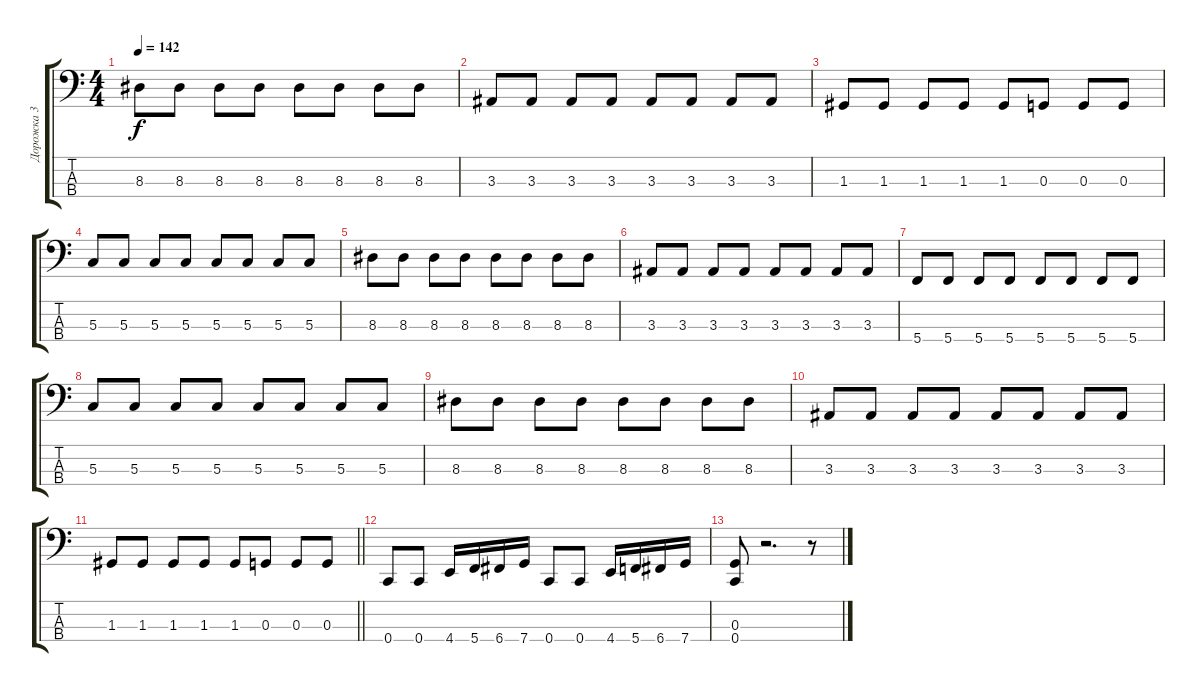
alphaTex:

\track ("Дорожка 3" "Дорожка 3") {instrument electricbassfinger}
\staff {score tabs}
\tuning (F2 C2 G1 C1) {hide}
\ts (4 4)
\tempo 142
\clef f4
\ks c
8.3.8{dy f} 8.3.8 8.3.8 8.3.8 8.3.8 8.3.8 8.3.8 8.3.8 |
3.3.8 3.3.8 3.3.8 3.3.8 3.3.8 3.3.8 3.3.8 3.3.8 |
1.3.8 1.3.8 1.3.8 1.3.8 1.3.8 0.3.8 0.3.8 0.3.8 |
5.3.8 5.3.8 5.3.8 5.3.8 5.3.8 5.3.8 5.3.8 5.3.8 |
8.3.8 8.3.8 8.3.8 8.3.8 8.3.8 8.3.8 8.3.8 8.3.8 |
3.3.8 3.3.8 3.3.8 3.3.8 3.3.8 3.3.8 3.3.8 3.3.8 |
5.4.8 5.4.8 5.4.8 5.4.8 5.4.8 5.4.8 5.4.8 5.4.8 |
5.3.8 5.3.8 5.3.8 5.3.8 5.3.8 5.3.8 5.3.8 5.3.8 |
8.3.8 8.3.8 8.3.8 8.3.8 8.3.8 8.3.8 8.3.8 8.3.8 |
3.3.8 3.3.8 3.3.8 3.3.8 3.3.8 3.3.8 3.3.8 3.3.8 |
\barLineRight lightlight
1.3.8 1.3.8 1.3.8 1.3.8 1.3.8 0.3.8 0.3.8 0.3.8 |
0.4.8 0.4.8 4.4.16 5.4.16 6.4.16 7.4.16 0.4.8 0.4.8 4.4.16 5.4.16 6.4.16 7.4.16 |
(0.3 0.4).8 r.2{d} r.8
